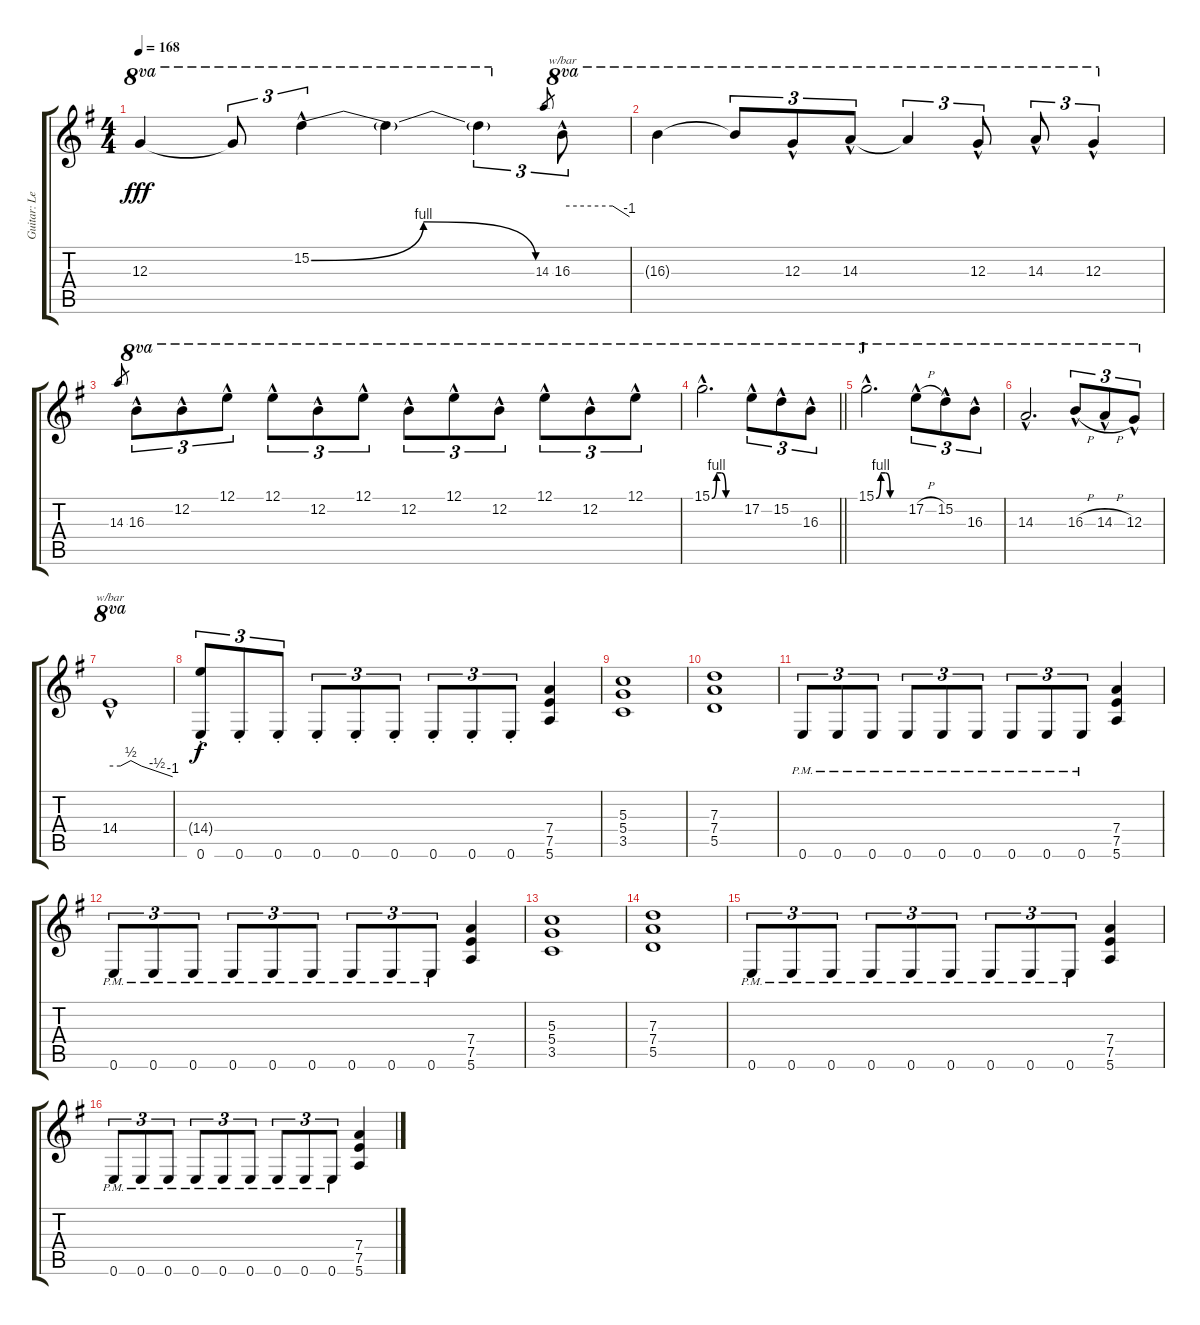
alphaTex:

\track ("Guitar: Lead" "Guitar: Le") {instrument overdrivenguitar}
\staff {score tabs}
\tuning (E4 B3 G3 D3 A2 E2) {hide}
\ts (4 4)
\tempo 168
\clef g2
\ks g
12.3{t}.4{ot 8va dy fff} 12.3{t}.8{tu (3 2) ot 8va} 15.2{be (bendrelease 0 0 15 4 45 4 60 0) hac}.4{tu (3 2) ot 8va} 15.2{t}.4{ot 8va} 15.2{t}.4{tu (3 2) ot 8va} 14.3.8{gr} 16.3{hac}.8{tu (3 2) tbe (custom default 0 0 45 0 60 -4) ot 8va} |
16.3{t}.4{ot 8va} 16.3{t}.8{tu (3 2) ot 8va} 12.3{hac}.8{tu (3 2) ot 8va} 14.3{hac}.8{tu (3 2) ot 8va} 14.3{t}.4{tu (3 2) ot 8va} 12.3{hac}.8{tu (3 2) ot 8va} 14.3{hac}.8{tu (3 2) ot 8va} 12.3{hac}.4{tu (3 2) ot 8va} |
14.3.8{gr} 16.3{hac}.8{tu (3 2) ot 8va} 12.2{hac}.8{tu (3 2) ot 8va} 12.1{hac}.8{tu (3 2) ot 8va} 12.1{hac}.8{tu (3 2) ot 8va} 12.2{hac}.8{tu (3 2) ot 8va} 12.1{hac}.8{tu (3 2) ot 8va} 12.2{hac}.8{tu (3 2) ot 8va} 12.1{hac}.8{tu (3 2) ot 8va} 12.2{hac}.8{tu (3 2) ot 8va} 12.1{hac}.8{tu (3 2) ot 8va} 12.2{hac}.8{tu (3 2) ot 8va} 12.1{hac}.8{tu (3 2) ot 8va} |
\barLineRight lightlight
15.1{be (custom 0 0 10 4 20 4 30 0 60 0) hac}.2{d ot 8va} 17.2{hac}.8{tu (3 2) ot 8va} 15.2{hac}.8{tu (3 2) ot 8va} 16.3{hac}.8{tu (3 2) ot 8va} |
\section ("" "J")
15.1{be (custom 0 0 10 4 20 4 30 0 60 0) hac}.2{d ot 8va} 17.2{h hac}.8{tu (3 2) ot 8va} 15.2{hac}.8{tu (3 2) ot 8va} 16.3{hac}.8{tu (3 2) ot 8va} |
14.3{hac}.2{d ot 8va} 16.3{h hac}.8{tu (3 2) ot 8va} 14.3{h hac}.8{tu (3 2) ot 8va} 12.3{hac}.8{tu (3 2) ot 8va} |
14.4{hac}.1{tbe (custom default 0 0 10 0 20 2 30 0 45 -2 60 -4) ot 8va} |
(14.4{t} 0.6{st}).8{tu (3 2) dy f} 0.6{st}.8{tu (3 2)} 0.6{st}.8{tu (3 2)} 0.6{st}.8{tu (3 2)} 0.6{st}.8{tu (3 2)} 0.6{st}.8{tu (3 2)} 0.6{st}.8{tu (3 2)} 0.6{st}.8{tu (3 2)} 0.6{st}.8{tu (3 2)} (7.4 7.5 5.6).4 |
(5.3 5.4 3.5).1 |
(7.3 7.4 5.5).1 |
0.6{pm}.8{tu (3 2)} 0.6{pm}.8{tu (3 2)} 0.6{pm}.8{tu (3 2)} 0.6{pm}.8{tu (3 2)} 0.6{pm}.8{tu (3 2)} 0.6{pm}.8{tu (3 2)} 0.6{pm}.8{tu (3 2)} 0.6{pm}.8{tu (3 2)} 0.6{pm}.8{tu (3 2)} (7.4 7.5 5.6).4 |
0.6{pm}.8{tu (3 2)} 0.6{pm}.8{tu (3 2)} 0.6{pm}.8{tu (3 2)} 0.6{pm}.8{tu (3 2)} 0.6{pm}.8{tu (3 2)} 0.6{pm}.8{tu (3 2)} 0.6{pm}.8{tu (3 2)} 0.6{pm}.8{tu (3 2)} 0.6{pm}.8{tu (3 2)} (7.4 7.5 5.6).4 |
(5.3 5.4 3.5).1 |
(7.3 7.4 5.5).1 |
0.6{pm}.8{tu (3 2)} 0.6{pm}.8{tu (3 2)} 0.6{pm}.8{tu (3 2)} 0.6{pm}.8{tu (3 2)} 0.6{pm}.8{tu (3 2)} 0.6{pm}.8{tu (3 2)} 0.6{pm}.8{tu (3 2)} 0.6{pm}.8{tu (3 2)} 0.6{pm}.8{tu (3 2)} (7.4 7.5 5.6).4 |
0.6{pm}.8{tu (3 2)} 0.6{pm}.8{tu (3 2)} 0.6{pm}.8{tu (3 2)} 0.6{pm}.8{tu (3 2)} 0.6{pm}.8{tu (3 2)} 0.6{pm}.8{tu (3 2)} 0.6{pm}.8{tu (3 2)} 0.6{pm}.8{tu (3 2)} 0.6{pm}.8{tu (3 2)} (7.4 7.5 5.6).4
